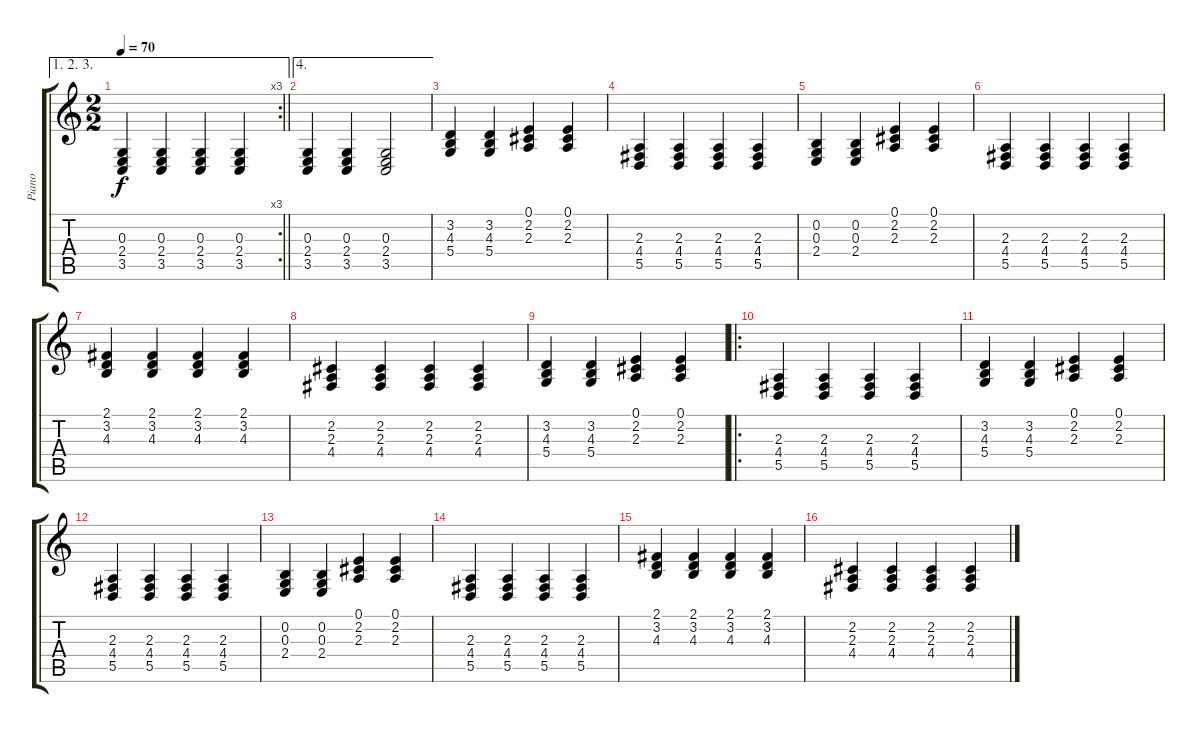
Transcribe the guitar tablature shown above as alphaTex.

\track ("Piano" "Piano") {instrument acousticgrandpiano}
\staff {score tabs}
\tuning (E4 B3 G3 D3 A2 E2) {hide}
\ae (1 2 3)
\rc 3
\ts (2 2)
\tempo 70
\clef g2
\barLineRight lightlight
\ks c
(0.3 2.4 3.5).4{dy f} (0.3 2.4 3.5).4 (0.3 2.4 3.5).4 (0.3 2.4 3.5).4 |
\ae 4
(0.3 2.4 3.5).4 (0.3 2.4 3.5).4 (0.3 2.4 3.5).2 |
(3.2 4.3 5.4).4 (3.2 4.3 5.4).4 (0.1 2.2 2.3).4 (0.1 2.2 2.3).4 |
(2.3 4.4 5.5).4 (2.3 4.4 5.5).4 (2.3 4.4 5.5).4 (2.3 4.4 5.5).4 |
(0.2 0.3 2.4).4 (0.2 0.3 2.4).4 (0.1 2.2 2.3).4 (0.1 2.2 2.3).4 |
(2.3 4.4 5.5).4 (2.3 4.4 5.5).4 (2.3 4.4 5.5).4 (2.3 4.4 5.5).4 |
(2.1 3.2 4.3).4 (2.1 3.2 4.3).4 (2.1 3.2 4.3).4 (2.1 3.2 4.3).4 |
(2.2 2.3 4.4).4 (2.2 2.3 4.4).4 (2.2 2.3 4.4).4 (2.2 2.3 4.4).4 |
(3.2 4.3 5.4).4 (3.2 4.3 5.4).4 (0.1 2.2 2.3).4 (0.1 2.2 2.3).4 |
\ro
(2.3 4.4 5.5).4 (2.3 4.4 5.5).4 (2.3 4.4 5.5).4 (2.3 4.4 5.5).4 |
(3.2 4.3 5.4).4 (3.2 4.3 5.4).4 (0.1 2.2 2.3).4 (0.1 2.2 2.3).4 |
(2.3 4.4 5.5).4 (2.3 4.4 5.5).4 (2.3 4.4 5.5).4 (2.3 4.4 5.5).4 |
(0.2 0.3 2.4).4 (0.2 0.3 2.4).4 (0.1 2.2 2.3).4 (0.1 2.2 2.3).4 |
(2.3 4.4 5.5).4 (2.3 4.4 5.5).4 (2.3 4.4 5.5).4 (2.3 4.4 5.5).4 |
(2.1 3.2 4.3).4 (2.1 3.2 4.3).4 (2.1 3.2 4.3).4 (2.1 3.2 4.3).4 |
(2.2 2.3 4.4).4 (2.2 2.3 4.4).4 (2.2 2.3 4.4).4 (2.2 2.3 4.4).4
